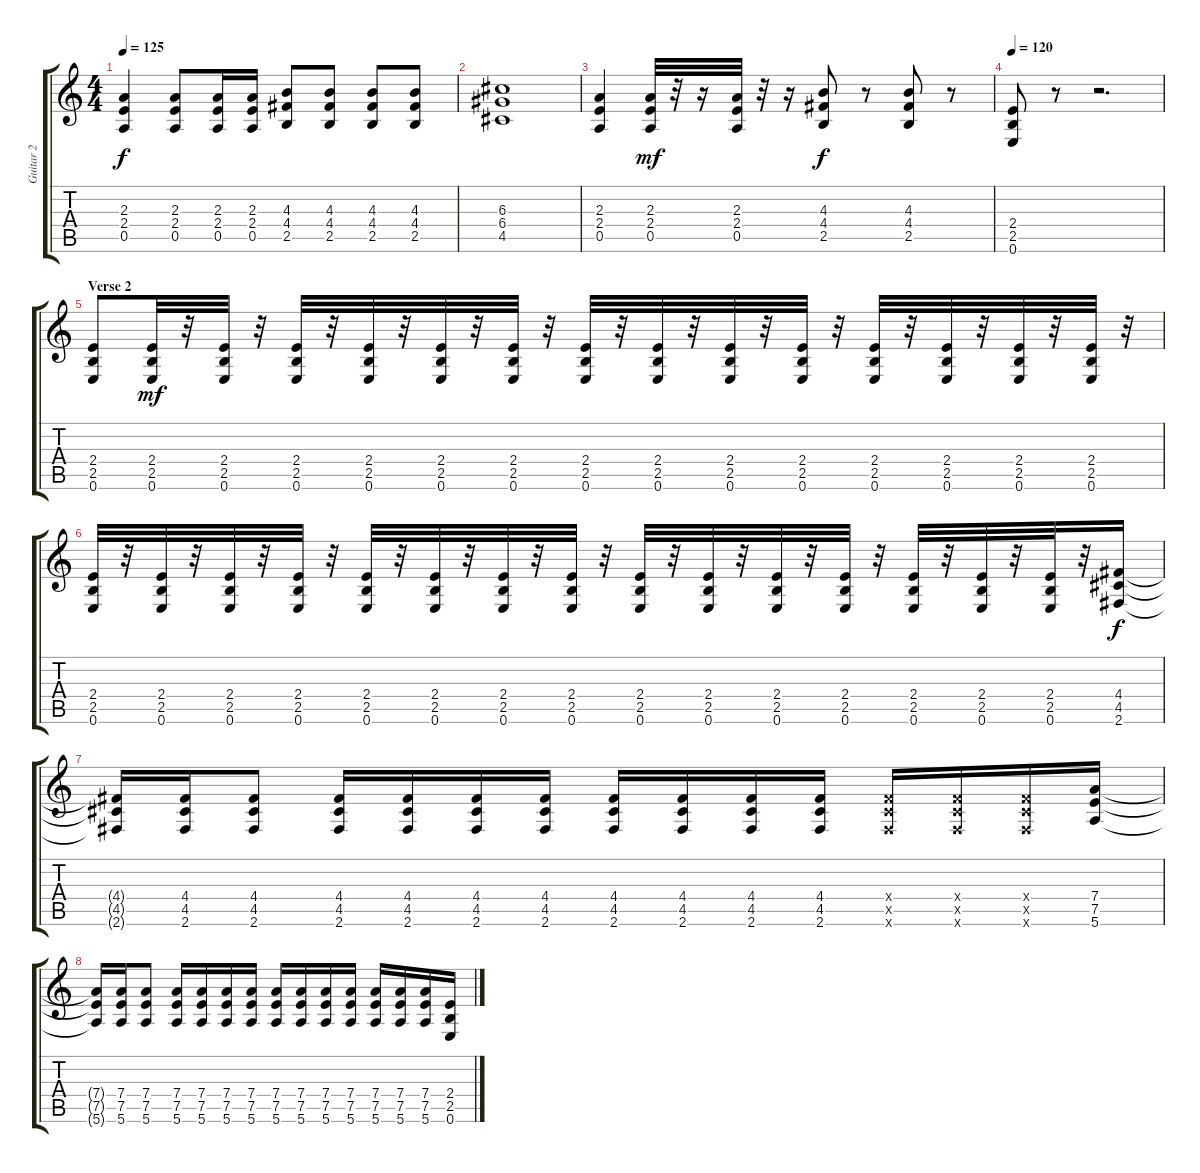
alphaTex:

\track ("Guitar 2" "Guitar 2") {instrument distortionguitar}
\staff {score tabs}
\tuning (E4 B3 G3 D3 A2 E2) {hide}
\ts (4 4)
\tempo 125
\clef g2
\ks c
(2.3 2.4 0.5).4{dy f} (2.3 2.4 0.5).8 (2.3 2.4 0.5).16 (2.3 2.4 0.5).16 (4.3 4.4 2.5).8 (4.3 4.4 2.5).8 (4.3 4.4 2.5).8 (4.3 4.4 2.5).8 |
(6.3 6.4 4.5).1 |
(2.3 2.4 0.5).4 (2.3 2.4 0.5).32{dy mf} r.32 r.16 (2.3 2.4 0.5).32 r.32 r.16 (4.3 4.4 2.5).8{dy f} r.8 (4.3 4.4 2.5).8 r.8 |
\tempo 120
(2.4 2.5 0.6).8 r.8 r.2{d} |
\section ("" "Verse 2")
(2.4 2.5 0.6).8 (2.4 2.5 0.6).32{dy mf} r.32 (2.4 2.5 0.6).32 r.32 (2.4 2.5 0.6).32 r.32 (2.4 2.5 0.6).32 r.32 (2.4 2.5 0.6).32 r.32 (2.4 2.5 0.6).32 r.32 (2.4 2.5 0.6).32 r.32 (2.4 2.5 0.6).32 r.32 (2.4 2.5 0.6).32 r.32 (2.4 2.5 0.6).32 r.32 (2.4 2.5 0.6).32 r.32 (2.4 2.5 0.6).32 r.32 (2.4 2.5 0.6).32 r.32 (2.4 2.5 0.6).32 r.32 |
(2.4 2.5 0.6).32 r.32 (2.4 2.5 0.6).32 r.32 (2.4 2.5 0.6).32 r.32 (2.4 2.5 0.6).32 r.32 (2.4 2.5 0.6).32 r.32 (2.4 2.5 0.6).32 r.32 (2.4 2.5 0.6).32 r.32 (2.4 2.5 0.6).32 r.32 (2.4 2.5 0.6).32 r.32 (2.4 2.5 0.6).32 r.32 (2.4 2.5 0.6).32 r.32 (2.4 2.5 0.6).32 r.32 (2.4 2.5 0.6).32 r.32 (2.4 2.5 0.6).32 r.32 (2.4 2.5 0.6).32 r.32 (4.4 4.5 2.6).16{dy f} |
(4.4{t} 4.5{t} 2.6{t}).16 (4.4 4.5 2.6).16 (4.4 4.5 2.6).8 (4.4 4.5 2.6).16 (4.4 4.5 2.6).16 (4.4 4.5 2.6).16 (4.4 4.5 2.6).16 (4.4 4.5 2.6).16 (4.4 4.5 2.6).16 (4.4 4.5 2.6).16 (4.4 4.5 2.6).16 (4.4{x} 4.5{x} 2.6{x}).16 (4.4{x} 4.5{x} 2.6{x}).16 (4.4{x} 4.5{x} 2.6{x}).16 (7.4 7.5 5.6).16 |
(7.4{t} 7.5{t} 5.6{t}).16 (7.4 7.5 5.6).16 (7.4 7.5 5.6).8 (7.4 7.5 5.6).16 (7.4 7.5 5.6).16 (7.4 7.5 5.6).16 (7.4 7.5 5.6).16 (7.4 7.5 5.6).16 (7.4 7.5 5.6).16 (7.4 7.5 5.6).16 (7.4 7.5 5.6).16 (7.4 7.5 5.6).16 (7.4 7.5 5.6).16 (7.4 7.5 5.6).16 (2.4 2.5 0.6).16
